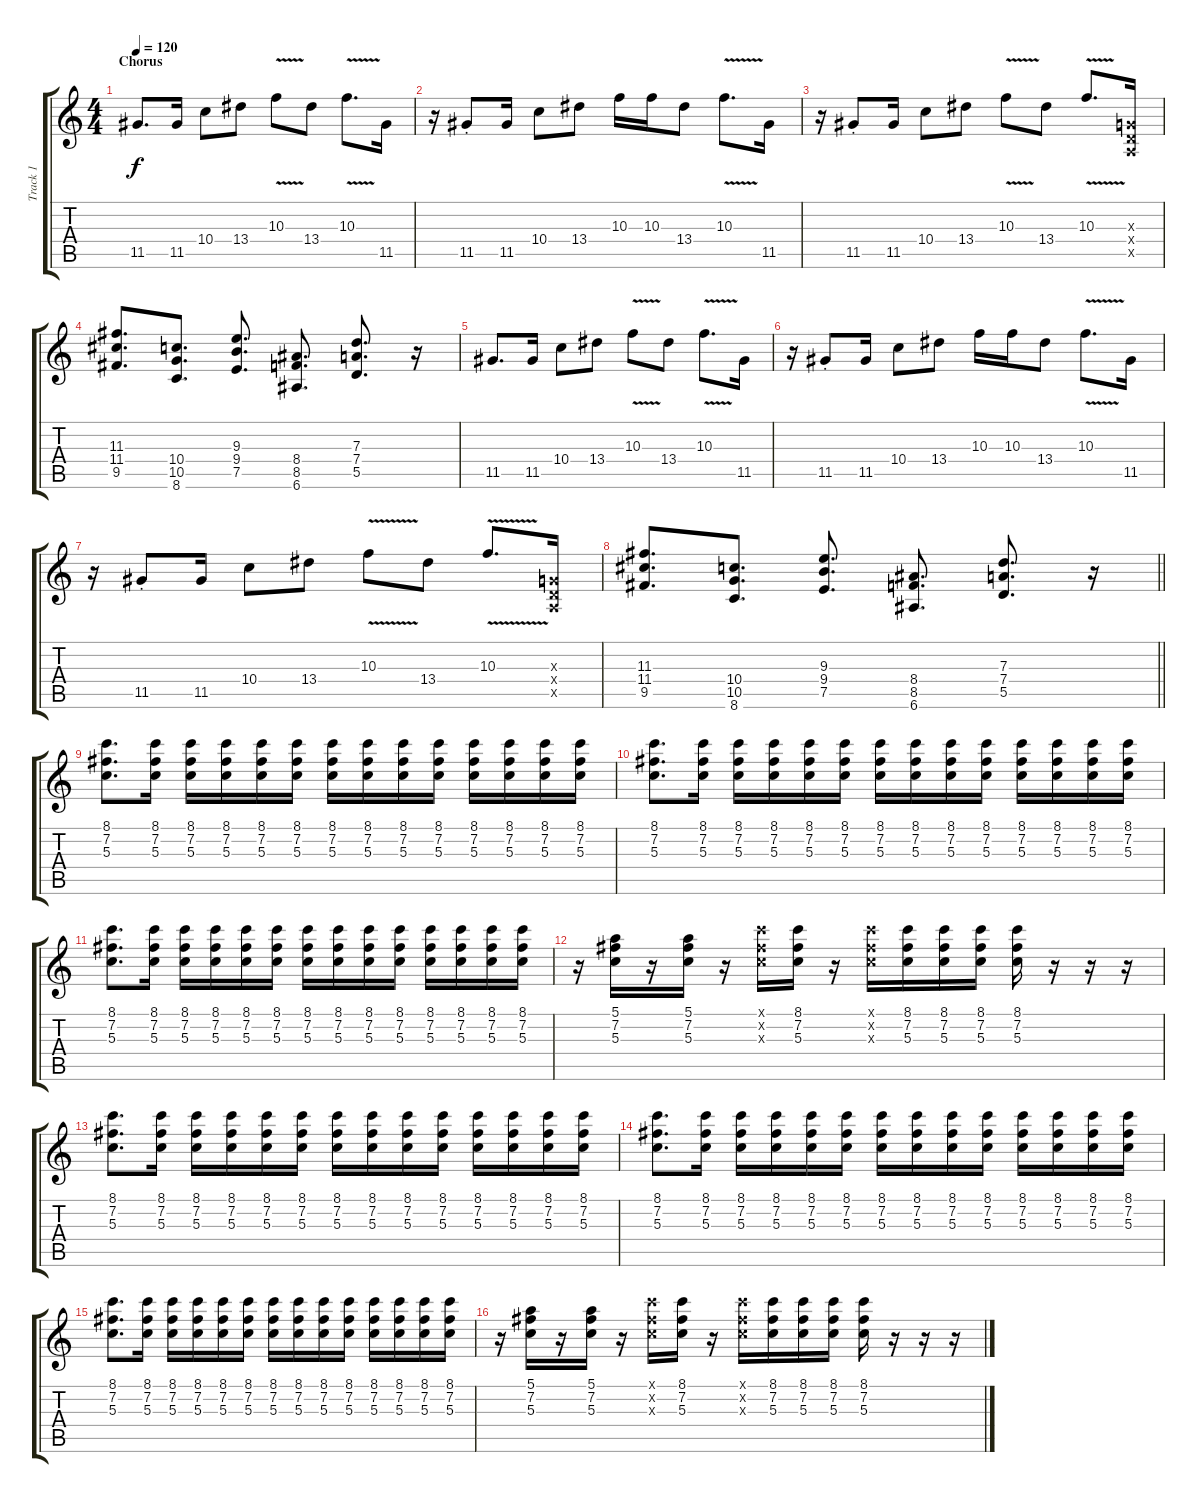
\track ("Track 1" "Track 1") {instrument overdrivenguitar}
\staff {score tabs}
\tuning (E4 B3 G3 D3 A2 E2) {hide}
\ts (4 4)
\section ("" "Chorus")
\tempo 120
\clef g2
\ks c
11.5.8{d dy f} 11.5.16 10.4.8 13.4.8 10.3{v}.8 13.4.8 10.3{v}.8{d} 11.5.16 |
r.16 11.5{st}.8 11.5.16 10.4.8 13.4.8 10.3.16 10.3.16 13.4.8 10.3{v}.8{d} 11.5.16 |
r.16 11.5{st}.8 11.5.16 10.4.8 13.4.8 10.3{v}.8 13.4.8 10.3{v}.8{d} (0.3{x} 0.4{x} 0.5{x}).16 |
(11.3 11.4 9.5).8{d} (10.4 10.5 8.6).8{d} (9.3 9.4 7.5).8{d} (8.4 8.5 6.6).8{d} (7.3 7.4 5.5).8{d} r.16 |
11.5.8{d} 11.5.16 10.4.8 13.4.8 10.3{v}.8 13.4.8 10.3{v}.8{d} 11.5.16 |
r.16 11.5{st}.8 11.5.16 10.4.8 13.4.8 10.3.16 10.3.16 13.4.8 10.3{v}.8{d} 11.5.16 |
r.16 11.5{st}.8 11.5.16 10.4.8 13.4.8 10.3{v}.8 13.4.8 10.3{v}.8{d} (0.3{x} 0.4{x} 0.5{x}).16 |
\barLineRight lightlight
(11.3 11.4 9.5).8{d} (10.4 10.5 8.6).8{d} (9.3 9.4 7.5).8{d} (8.4 8.5 6.6).8{d} (7.3 7.4 5.5).8{d} r.16 |
(8.1 7.2 5.3).8{d} (8.1 7.2 5.3).16 (8.1 7.2 5.3).16 (8.1 7.2 5.3).16 (8.1 7.2 5.3).16 (8.1 7.2 5.3).16 (8.1 7.2 5.3).16 (8.1 7.2 5.3).16 (8.1 7.2 5.3).16 (8.1 7.2 5.3).16 (8.1 7.2 5.3).16 (8.1 7.2 5.3).16 (8.1 7.2 5.3).16 (8.1 7.2 5.3).16 |
(8.1 7.2 5.3).8{d} (8.1 7.2 5.3).16 (8.1 7.2 5.3).16 (8.1 7.2 5.3).16 (8.1 7.2 5.3).16 (8.1 7.2 5.3).16 (8.1 7.2 5.3).16 (8.1 7.2 5.3).16 (8.1 7.2 5.3).16 (8.1 7.2 5.3).16 (8.1 7.2 5.3).16 (8.1 7.2 5.3).16 (8.1 7.2 5.3).16 (8.1 7.2 5.3).16 |
(8.1 7.2 5.3).8{d} (8.1 7.2 5.3).16 (8.1 7.2 5.3).16 (8.1 7.2 5.3).16 (8.1 7.2 5.3).16 (8.1 7.2 5.3).16 (8.1 7.2 5.3).16 (8.1 7.2 5.3).16 (8.1 7.2 5.3).16 (8.1 7.2 5.3).16 (8.1 7.2 5.3).16 (8.1 7.2 5.3).16 (8.1 7.2 5.3).16 (8.1 7.2 5.3).16 |
r.16 (5.1 7.2 5.3).16 r.16 (5.1 7.2 5.3).16 r.16 (8.1{x} 7.2{x} 5.3{x}).16 (8.1 7.2 5.3).16 r.16 (8.1{x} 7.2{x} 5.3{x}).16 (8.1 7.2 5.3).16 (8.1 7.2 5.3).16 (8.1 7.2 5.3).16 (8.1 7.2 5.3).16 r.16 r.16 r.16 |
(8.1 7.2 5.3).8{d} (8.1 7.2 5.3).16 (8.1 7.2 5.3).16 (8.1 7.2 5.3).16 (8.1 7.2 5.3).16 (8.1 7.2 5.3).16 (8.1 7.2 5.3).16 (8.1 7.2 5.3).16 (8.1 7.2 5.3).16 (8.1 7.2 5.3).16 (8.1 7.2 5.3).16 (8.1 7.2 5.3).16 (8.1 7.2 5.3).16 (8.1 7.2 5.3).16 |
(8.1 7.2 5.3).8{d} (8.1 7.2 5.3).16 (8.1 7.2 5.3).16 (8.1 7.2 5.3).16 (8.1 7.2 5.3).16 (8.1 7.2 5.3).16 (8.1 7.2 5.3).16 (8.1 7.2 5.3).16 (8.1 7.2 5.3).16 (8.1 7.2 5.3).16 (8.1 7.2 5.3).16 (8.1 7.2 5.3).16 (8.1 7.2 5.3).16 (8.1 7.2 5.3).16 |
(8.1 7.2 5.3).8{d} (8.1 7.2 5.3).16 (8.1 7.2 5.3).16 (8.1 7.2 5.3).16 (8.1 7.2 5.3).16 (8.1 7.2 5.3).16 (8.1 7.2 5.3).16 (8.1 7.2 5.3).16 (8.1 7.2 5.3).16 (8.1 7.2 5.3).16 (8.1 7.2 5.3).16 (8.1 7.2 5.3).16 (8.1 7.2 5.3).16 (8.1 7.2 5.3).16 |
r.16 (5.1 7.2 5.3).16 r.16 (5.1 7.2 5.3).16 r.16 (8.1{x} 7.2{x} 5.3{x}).16 (8.1 7.2 5.3).16 r.16 (8.1{x} 7.2{x} 5.3{x}).16 (8.1 7.2 5.3).16 (8.1 7.2 5.3).16 (8.1 7.2 5.3).16 (8.1 7.2 5.3).16 r.16 r.16 r.16
